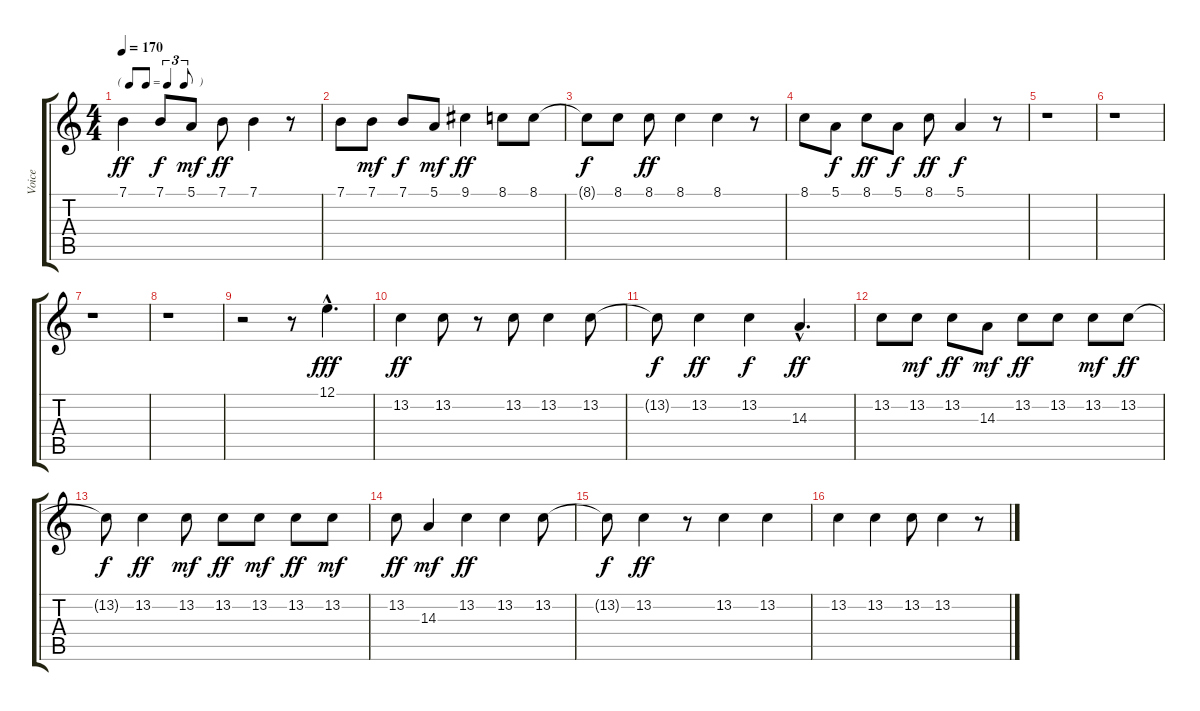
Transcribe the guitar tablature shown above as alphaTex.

\track ("Voice" "Voice") {instrument mutedtrumpet}
\staff {score tabs}
\tuning (E4 B3 G3 D3 A2 E2) {hide}
\ts (4 4)
\tf triplet8th
\tempo 170
\clef g2
\ks c
7.1.4{dy ff} 7.1.8{dy f} 5.1.8{dy mf} 7.1.8{dy ff} 7.1.4 r.8 |
7.1.8 7.1.8{dy mf} 7.1.8{dy f} 5.1.8{dy mf} 9.1.4{dy ff} 8.1.8 8.1.8 |
8.1{t}.8{dy f} 8.1.8 8.1.8{dy ff} 8.1.4 8.1.4 r.8 |
8.1.8 5.1.8{dy f} 8.1.8{dy ff} 5.1.8{dy f} 8.1.8{dy ff} 5.1.4{dy f} r.8 |
r.1 |
r.1 |
r.1 |
r.1 |
r.2 r.8 12.1{hac}.4{d dy fff} |
13.2.4{dy ff} 13.2.8 r.8 13.2.8 13.2.4 13.2.8 |
13.2{t}.8{dy f} 13.2.4{dy ff} 13.2.4{dy f} 14.3{hac}.4{d dy ff} |
13.2.8 13.2.8{dy mf} 13.2.8{dy ff} 14.3.8{dy mf} 13.2.8{dy ff} 13.2.8 13.2.8{dy mf} 13.2.8{dy ff} |
13.2{t}.8{dy f} 13.2.4{dy ff} 13.2.8{dy mf} 13.2.8{dy ff} 13.2.8{dy mf} 13.2.8{dy ff} 13.2.8{dy mf} |
13.2.8{dy ff} 14.3.4{dy mf} 13.2.4{dy ff} 13.2.4 13.2.8 |
13.2{t}.8{dy f} 13.2.4{dy ff} r.8 13.2.4 13.2.4 |
13.2.4 13.2.4 13.2.8 13.2.4 r.8
